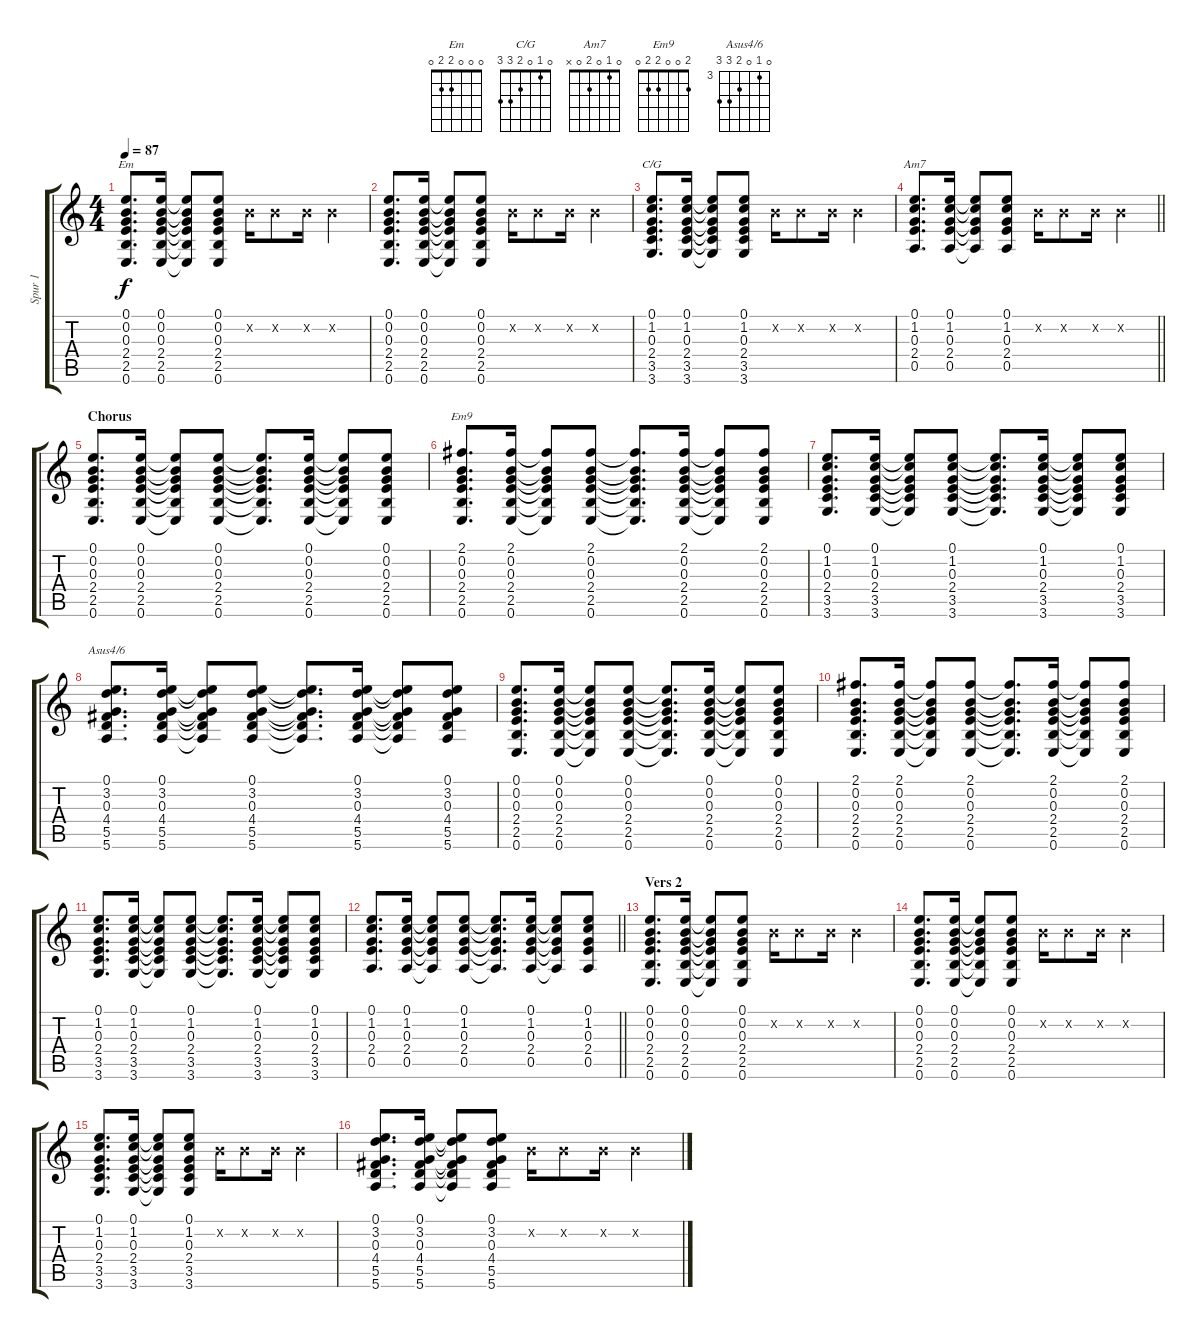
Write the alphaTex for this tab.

\track ("Spur 1" "Spur 1") {instrument distortionguitar}
\staff {score tabs}
\tuning (E4 B3 G3 D3 A2 E2) {hide}
\chord ("Em" 0 0 0 2 2 0)
\chord ("C/G" 0 1 0 2 3 3)
\chord ("Am7" 0 1 0 2 0 x)
\chord ("Em9" 2 0 0 2 2 0)
\chord ("Asus4/6" 0 3 0 4 5 5) {firstfret 3}
\ts (4 4)
\tempo 87
\clef g2
\ks c
(0.1 0.2 0.3 2.4 2.5 0.6).8{d ch "Em" dy f} (0.1 0.2 0.3 2.4 2.5 0.6).16 (0.1{t} 0.2{t} 0.3{t} 2.4{t} 2.5{t} 0.6{t}).8 (0.1 0.2 0.3 2.4 2.5 0.6).8 0.2{x}.16 0.2{x}.8 0.2{x}.16 0.2{x}.4 |
(0.1 0.2 0.3 2.4 2.5 0.6).8{d} (0.1 0.2 0.3 2.4 2.5 0.6).16 (0.1{t} 0.2{t} 0.3{t} 2.4{t} 2.5{t} 0.6{t}).8 (0.1 0.2 0.3 2.4 2.5 0.6).8 0.2{x}.16 0.2{x}.8 0.2{x}.16 0.2{x}.4 |
(0.1 1.2 0.3 2.4 3.5 3.6).8{d ch "C/G"} (0.1 1.2 0.3 2.4 3.5 3.6).16 (0.1{t} 1.2{t} 0.3{t} 2.4{t} 3.5{t} 3.6{t}).8 (0.1 1.2 0.3 2.4 3.5 3.6).8 0.2{x}.16 0.2{x}.8 0.2{x}.16 0.2{x}.4 |
\barLineRight lightlight
(0.1 1.2 0.3 2.4 0.5).8{d ch "Am7"} (0.1 1.2 0.3 2.4 0.5).16 (0.1{t} 1.2{t} 0.3{t} 2.4{t} 0.5{t}).8 (0.1 1.2 0.3 2.4 0.5).8 0.2{x}.16 0.2{x}.8 0.2{x}.16 0.2{x}.4 |
\section ("" "Chorus")
(0.1 0.2 0.3 2.4 2.5 0.6).8{d} (0.1 0.2 0.3 2.4 2.5 0.6).16 (0.1{t} 0.2{t} 0.3{t} 2.4{t} 2.5{t} 0.6{t}).8 (0.1 0.2 0.3 2.4 2.5 0.6).8 (0.1{t} 0.2{t} 0.3{t} 2.4{t} 2.5{t} 0.6{t}).8{d} (0.1 0.2 0.3 2.4 2.5 0.6).16 (0.1{t} 0.2{t} 0.3{t} 2.4{t} 2.5{t} 0.6{t}).8 (0.1 0.2 0.3 2.4 2.5 0.6).8 |
(2.1 0.2 0.3 2.4 2.5 0.6).8{d ch "Em9"} (2.1 0.2 0.3 2.4 2.5 0.6).16 (2.1{t} 0.2{t} 0.3{t} 2.4{t} 2.5{t} 0.6{t}).8 (2.1 0.2 0.3 2.4 2.5 0.6).8 (2.1{t} 0.2{t} 0.3{t} 2.4{t} 2.5{t} 0.6{t}).8{d} (2.1 0.2 0.3 2.4 2.5 0.6).16 (2.1{t} 0.2{t} 0.3{t} 2.4{t} 2.5{t} 0.6{t}).8 (2.1 0.2 0.3 2.4 2.5 0.6).8 |
(0.1 1.2 0.3 2.4 3.5 3.6).8{d} (0.1 1.2 0.3 2.4 3.5 3.6).16 (0.1{t} 1.2{t} 0.3{t} 2.4{t} 3.5{t} 3.6{t}).8 (0.1 1.2 0.3 2.4 3.5 3.6).8 (0.1{t} 1.2{t} 0.3{t} 2.4{t} 3.5{t} 3.6{t}).8{d} (0.1 1.2 0.3 2.4 3.5 3.6).16 (0.1{t} 1.2{t} 0.3{t} 2.4{t} 3.5{t} 3.6{t}).8 (0.1 1.2 0.3 2.4 3.5 3.6).8 |
(0.1 3.2 0.3 4.4 5.5 5.6).8{d ch "Asus4/6"} (0.1 3.2 0.3 4.4 5.5 5.6).16 (0.1{t} 3.2{t} 0.3{t} 4.4{t} 5.5{t} 5.6{t}).8 (0.1 3.2 0.3 4.4 5.5 5.6).8 (0.1{t} 3.2{t} 0.3{t} 4.4{t} 5.5{t} 5.6{t}).8{d} (0.1 3.2 0.3 4.4 5.5 5.6).16 (0.1{t} 3.2{t} 0.3{t} 4.4{t} 5.5{t} 5.6{t}).8 (0.1 3.2 0.3 4.4 5.5 5.6).8 |
(0.1 0.2 0.3 2.4 2.5 0.6).8{d} (0.1 0.2 0.3 2.4 2.5 0.6).16 (0.1{t} 0.2{t} 0.3{t} 2.4{t} 2.5{t} 0.6{t}).8 (0.1 0.2 0.3 2.4 2.5 0.6).8 (0.1{t} 0.2{t} 0.3{t} 2.4{t} 2.5{t} 0.6{t}).8{d} (0.1 0.2 0.3 2.4 2.5 0.6).16 (0.1{t} 0.2{t} 0.3{t} 2.4{t} 2.5{t} 0.6{t}).8 (0.1 0.2 0.3 2.4 2.5 0.6).8 |
(2.1 0.2 0.3 2.4 2.5 0.6).8{d} (2.1 0.2 0.3 2.4 2.5 0.6).16 (2.1{t} 0.2{t} 0.3{t} 2.4{t} 2.5{t} 0.6{t}).8 (2.1 0.2 0.3 2.4 2.5 0.6).8 (2.1{t} 0.2{t} 0.3{t} 2.4{t} 2.5{t} 0.6{t}).8{d} (2.1 0.2 0.3 2.4 2.5 0.6).16 (2.1{t} 0.2{t} 0.3{t} 2.4{t} 2.5{t} 0.6{t}).8 (2.1 0.2 0.3 2.4 2.5 0.6).8 |
(0.1 1.2 0.3 2.4 3.5 3.6).8{d} (0.1 1.2 0.3 2.4 3.5 3.6).16 (0.1{t} 1.2{t} 0.3{t} 2.4{t} 3.5{t} 3.6{t}).8 (0.1 1.2 0.3 2.4 3.5 3.6).8 (0.1{t} 1.2{t} 0.3{t} 2.4{t} 3.5{t} 3.6{t}).8{d} (0.1 1.2 0.3 2.4 3.5 3.6).16 (0.1{t} 1.2{t} 0.3{t} 2.4{t} 3.5{t} 3.6{t}).8 (0.1 1.2 0.3 2.4 3.5 3.6).8 |
\barLineRight lightlight
(0.1 1.2 0.3 2.4 0.5).8{d} (0.1 1.2 0.3 2.4 0.5).16 (0.1{t} 1.2{t} 0.3{t} 2.4{t} 0.5{t}).8 (0.1 1.2 0.3 2.4 0.5).8 (0.1{t} 1.2{t} 0.3{t} 2.4{t} 0.5{t}).8{d} (0.1 1.2 0.3 2.4 0.5).16 (0.1{t} 1.2{t} 0.3{t} 2.4{t} 0.5{t}).8 (0.1 1.2 0.3 2.4 0.5).8 |
\section ("" "Vers 2")
(0.1 0.2 0.3 2.4 2.5 0.6).8{d} (0.1 0.2 0.3 2.4 2.5 0.6).16 (0.1{t} 0.2{t} 0.3{t} 2.4{t} 2.5{t} 0.6{t}).8 (0.1 0.2 0.3 2.4 2.5 0.6).8 0.2{x}.16 0.2{x}.8 0.2{x}.16 0.2{x}.4 |
(0.1 0.2 0.3 2.4 2.5 0.6).8{d} (0.1 0.2 0.3 2.4 2.5 0.6).16 (0.1{t} 0.2{t} 0.3{t} 2.4{t} 2.5{t} 0.6{t}).8 (0.1 0.2 0.3 2.4 2.5 0.6).8 0.2{x}.16 0.2{x}.8 0.2{x}.16 0.2{x}.4 |
(0.1 1.2 0.3 2.4 3.5 3.6).8{d} (0.1 1.2 0.3 2.4 3.5 3.6).16 (0.1{t} 1.2{t} 0.3{t} 2.4{t} 3.5{t} 3.6{t}).8 (0.1 1.2 0.3 2.4 3.5 3.6).8 0.2{x}.16 0.2{x}.8 0.2{x}.16 0.2{x}.4 |
(0.1 3.2 0.3 4.4 5.5 5.6).8{d} (0.1 3.2 0.3 4.4 5.5 5.6).16 (0.1{t} 3.2{t} 0.3{t} 4.4{t} 5.5{t} 5.6{t}).8 (0.1 3.2 0.3 4.4 5.5 5.6).8 0.2{x}.16 0.2{x}.8 0.2{x}.16 0.2{x}.4
